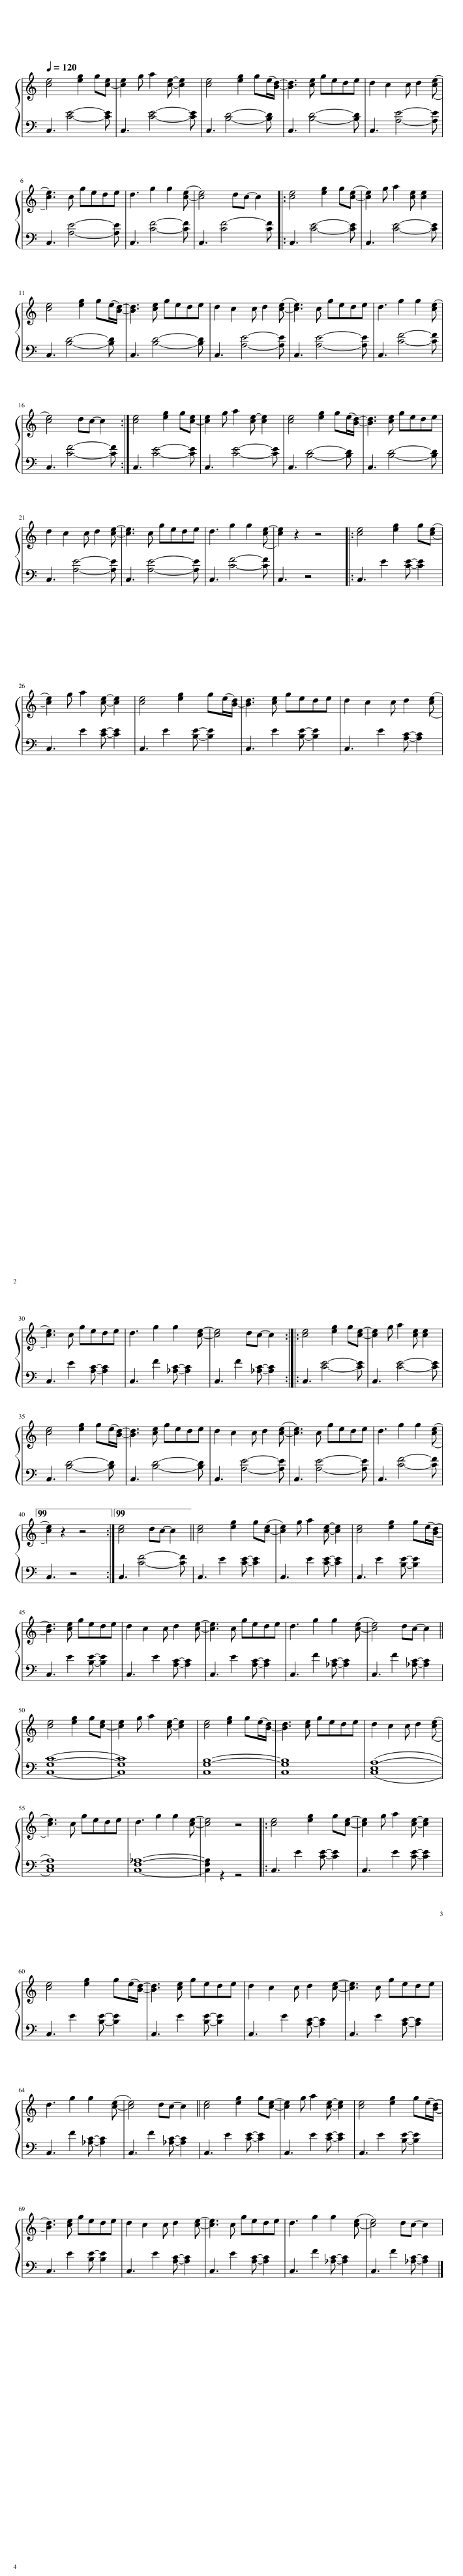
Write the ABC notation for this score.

X:1
%%score { 1 | ( 2 3 4 ) }
L:1/8
Q:1/4=120
M:none
I:linebreak $
K:C
V:1 treble
V:2 bass
V:3 bass
V:4 bass
V:1
 [ce]4 [eg]2 g[c-e] | [ce]2 g a2 [ce]- [ce]2 | [ce]4 [eg]2 g(e/[Bd]/-) | [Bd]3 [ce] gede | d2 c2 c d2 (([ce] |$ %5
 [ce]3)) c gede | d3 g2 g2 ([c-e] | [ce]4) dc- c2 |: [ce]4 [eg]2 g([c-e] | [ce]2) g a2 [ce] [ce]2 |$ %10
 [ce]4 [eg]2 g(e/[Bd]/-) | [Bd]3 [ce] gede | d2 c2 c d2 ([c-e] | [ce]3) c gede | d3 g2 g2 ([ce] |$ %15
 [ce]4) dc- c2 :| [ce]4 [eg]2 g[c-e] | [ce]2 g a2 [ce-] [ce]2 | [ce]4 [eg]2 g(e/[Bd]/-) | [Bd]3 [ce] gede |$ %20
 d2 c2 c d2 [ce]- | [ce]3 c gede | d3 g2 g2 ([ce-] | [ce]2) z2 z4 |: [ce]4 [eg]2 g(([ce] |$ %25
 [ce]2)) g a2 [ce]- [ce]2 | [ce]4 [eg]2 g(e/[B-d]/) | [Bd]3 [ce] gede | d2 c2 c d2 (([ce] |$ [ce]3)) c gede | %30
 d3 g2 g2 [ce]- | [ce]4 dc- c2 :: [ce]4 [eg]2 g[ce]- | [ce]2 g a2 [ce] [ce]2 |$ [ce]4 [eg]2 g(e/[Bd]/-) | %35
 [Bd]3 [ce] gede | d2 c2 c d2 ([c-e] | [ce]3) c gede | d3 g2 g2 (([ce] |99$ [ce]2)) z2 z4 :|99 %40
 [ce]4 dc- c2 || [ce]4 [eg]2 g([c-e] | [ce]2) g a2 [ce]- [ce]2 | [ce]4 [eg]2 g(e/(([Bd]/) |$ [Bd]3)) [ce] gede | %45
 d2 c2 c d2 [ce]- | [ce]3 c gede | d3 g2 g2 ([c-e] | [ce]4) dc- c2 ||$ [ce]4 [eg]2 g[c-e] | %50
 [ce]2 g a2 [ce]- [ce]2 | [ce]4 [eg]2 g(e/[B-d]/) | [Bd]3 [ce] gede | d2 c2 c d2 (([ce] |$ [ce]3)) c gede | %55
 d3 g2 g2 [ce]- | [ce]4 z4 |: [ce]4 [eg]2 g[ce]- | [ce]2 g a2 [ce]- [ce]2 |$ [ce]4 [eg]2 g(e/[Bd]/-) | %60
 [Bd]3 [ce] gede | d2 c2 c d2 [ce]- | [ce]3 c gede |$ d3 g2 g2 ([c-e] | [ce]4) dc- c2 || %65
 [ce]4 [eg]2 g[ce]- | [ce]2 g a2 [ce]- [ce]2 | [ce]4 [eg]2 g(e/(([Bd]/) |$ [Bd]3)) [ce] gede | d2 c2 c d2 [ce]- | %70
 [ce]3 c gede | d3 g2 g2 ([c-e] | [ce]4) dc- c2 | %73
V:2
 C,3 [CE]4- [CE] | C,3 [CE]4- [CE] | C,3 [B,D]4- [B,D] | C,3 [B,D]4- [B,D] | C,3 [A,E]4- [A,E] |$ %5
 C,3 [A,E]4- [A,E] | C,3 [CF]4- [CF] | C,3 [CF-]4 [CF] |: C,3 [CE]4- [CE] | C,3 [CE]4- [CE] |$ %10
 C,3 [B,D]4- [B,D] | C,3 [B,D]4- [B,D] | C,3 [A,E]4- [A,E] | C,3 [A,E]4- [A,E] | C,3 [CF]4- [CF] |$ %15
 C,3 [CF]4- [CF] :| C,3 [CE]4- [CE] | C,3 [CE]4- [CE] | C,3 [B,D]4- [B,D] | C,3 [B,D]4- [B,D] |$ %20
 C,3 [A,E]4- [A,E] | C,3 [A,E]4- [A,E] | C,3 [CF]4- [CF] | C,3 z4 x |: C,3 E2 [CE]- [CE]2 |$ %25
 C,3 E2 [CE]- [CE]2 | C,3 E2 [B,E]- [B,E]2 | C,3 E2 [B,E]- [B,E]2 | C,3 E2 [A,C]- [A,C]2 |$ C,3 E2 [A,C]- [A,C]2 | %30
 C,3 F2 [_A,C]- [A,C]2 | C,3 F2 [_A,C]- [A,C]2 :: C,3 [CE]4- [CE] | C,3 [CE]4- [CE] |$ C,3 [B,D]4- [B,D] | %35
 C,3 [B,D]4- [B,D] | C,3 [A,E]4- [A,E] | C,3 [A,E]4- [A,E] | C,3 [CF]4- [CF] |99$ C,3 z4 x :|99 %40
 C,3 [CF]4- [CF] || C,3 E2 [CE]- [CE]2 | C,3 E2 [CE]- [CE]2 | C,3 E2 [B,E]- [B,E]2 |$ C,3 E2 [B,E]- [B,E]2 | %45
 C,3 E2 [A,C]- [A,C]2 | C,3 E2 [A,C]- [A,C]2 | C,3 F2 [_A,C]- [A,C]2 | C,3 F2 [_A,C]- [A,C]2 ||$ C8- | %50
 C8 | [G,B,]8- | [G,B,]8 | (A,8 |$ A,8) | %55
 [F,_A,]8- | [F,A,]2 x6 |: C,3 E2 [CE]- [CE]2 | C,3 E2 [CE]- [CE]2 |$ C,3 E2 [B,E]- [B,E]2 | %60
 C,3 E2 [B,E]- [B,E]2 | C,3 E2 [A,C]- [A,C]2 | C,3 E2 [A,C]- [A,C]2 |$ C,3 F2 [_A,C]- [A,C]2 | C,3 F2 [_A,C]- [A,C]2 || %65
 C,3 E2 [CE]- [CE]2 | C,3 E2 [CE]- [CE]2 | C,3 E2 [B,E]- [B,E]2 |$ C,3 E2 [B,E-] [B,E]2 | C,3 E2 [A,C]- [A,C]2 | %70
 C,3 E2 [A,C]- [A,C]2 | C,3 F2 [_A,C]- [A,C]2 | C,3 F2 [_A,C]- [A,C]2 | %73
V:3
 x8 | x8 | x8 | x8 | x8 |$ %5
 x8 | x8 | x8 |: x8 | x8 |$ %10
 x8 | x8 | x8 | x8 | x8 |$ %15
 x8 :| x8 | x8 | x8 | x8 |$ %20
 x8 | x8 | x8 | x8 |: x8 |$ %25
 x8 | x8 | x8 | x8 |$ x8 | %30
 x8 | x8 :: x8 | x8 |$ x8 | %35
 x8 | x8 | x8 | x8 |99$ x8 :|99 %40
 x8 || x8 | x8 | x8 |$ x8 | %45
 x8 | x8 | x8 | x8 ||$ G,8- | %50
 G,8 | C,8 | C,8 | (([C,E,]8 |$ [C,E,]8)) | %55
 C,8- | C,2 z2 z4 |: x8 | x8 |$ x8 | %60
 x8 | x8 | x8 |$ x8 | x8 || %65
 x8 | x8 | x8 |$ x8 | x8 | %70
 x8 | x8 | x8 | %73
V:4
 x8 | x8 | x8 | x8 | x8 |$ %5
 x8 | x8 | x8 |: x8 | x8 |$ %10
 x8 | x8 | x8 | x8 | x8 |$ %15
 x8 :| x8 | x8 | x8 | x8 |$ %20
 x8 | x8 | x8 | x8 |: x8 |$ %25
 x8 | x8 | x8 | x8 |$ x8 | %30
 x8 | x8 :: x8 | x8 |$ x8 | %35
 x8 | x8 | x8 | x8 |99$ x8 :|99 %40
 x8 || x8 | x8 | x8 |$ x8 | %45
 x8 | x8 | x8 | x8 ||$ C,8- | %50
 C,8 | x8 | x8 | x8 |$ x8 | %55
 x8 | x8 |: x8 | x8 |$ x8 | %60
 x8 | x8 | x8 |$ x8 | x8 || %65
 x8 | x8 | x8 |$ x8 | x8 | %70
 x8 | x8 | x8 | %73
